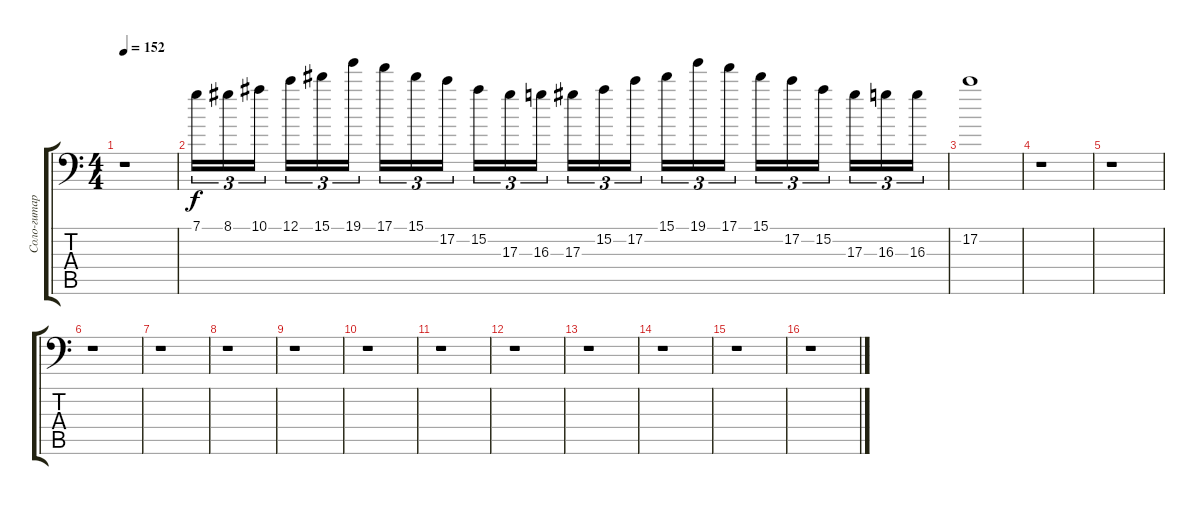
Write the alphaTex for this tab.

\track ("Cоло-гитара" "Cоло-гитар") {instrument overdrivenguitar}
\staff {score tabs}
\tuning (C4 G3 Eb3 Bb2 F2 Bb1) {hide}
\ts (4 4)
\tempo 152
\clef f4
\ks c
r.1{dy f} |
7.1.16{tu (3 2)} 8.1.16{tu (3 2)} 10.1.16{tu (3 2) beam splitsecondary} 12.1.16{tu (3 2)} 15.1.16{tu (3 2)} 19.1.16{tu (3 2)} 17.1.16{tu (3 2)} 15.1.16{tu (3 2)} 17.2.16{tu (3 2) beam splitsecondary} 15.2.16{tu (3 2)} 17.3.16{tu (3 2)} 16.3.16{tu (3 2)} 17.3.16{tu (3 2)} 15.2.16{tu (3 2)} 17.2.16{tu (3 2) beam splitsecondary} 15.1.16{tu (3 2)} 19.1.16{tu (3 2)} 17.1.16{tu (3 2)} 15.1.16{tu (3 2)} 17.2.16{tu (3 2)} 15.2.16{tu (3 2) beam splitsecondary} 17.3.16{tu (3 2)} 16.3.16{tu (3 2)} 16.3.16{tu (3 2)} |
17.2.1 |
r.1 |
r.1 |
r.1 |
r.1 |
r.1 |
r.1 |
r.1 |
r.1 |
r.1 |
r.1 |
r.1 |
r.1 |
r.1
